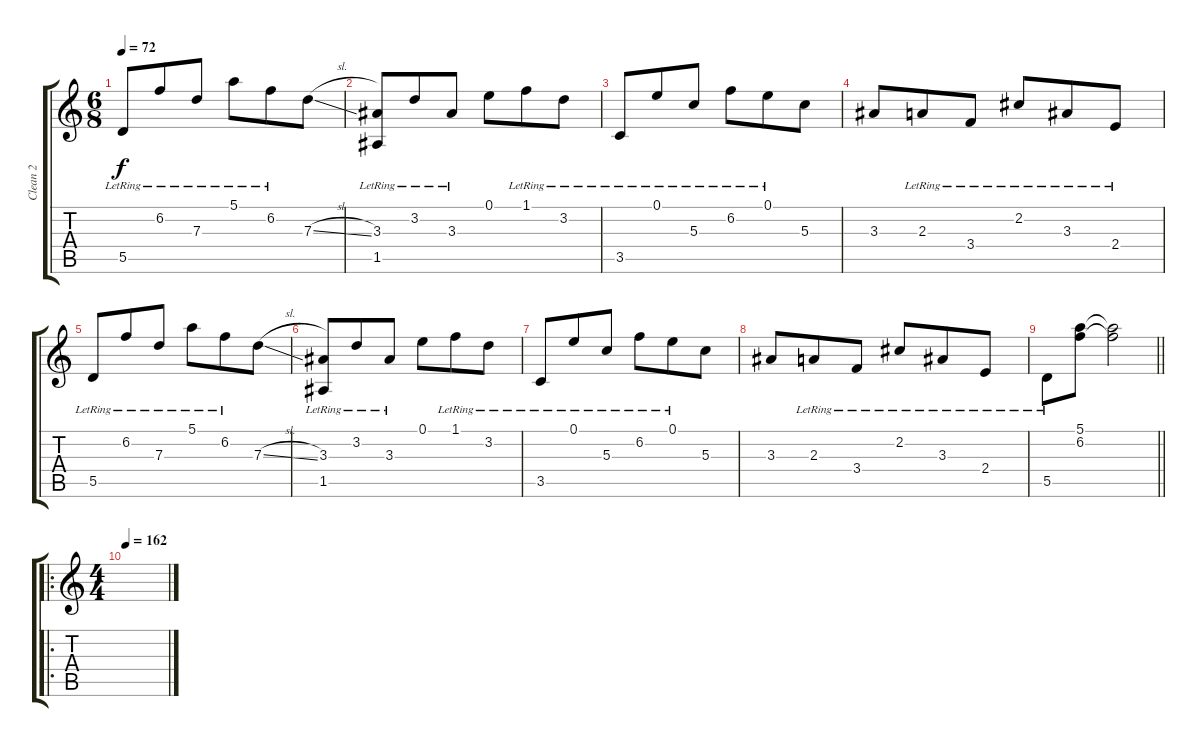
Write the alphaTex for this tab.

\track ("Clean 2" "Clean 2") {instrument electricguitarclean}
\staff {score tabs}
\tuning (E4 B3 G3 D3 A2 D2) {hide}
\ts (6 8)
\tempo 72
\clef g2
\ks c
5.5{lr}.8{dy f} 6.2{lr}.8 7.3{lr}.8 5.1{lr}.8 6.2{lr}.8 7.3{sl}.8 |
(3.3{lr} 1.5{lr}).8 3.2{lr}.8 3.3{lr}.8 0.1.8 1.1{lr}.8 3.2{lr}.8 |
3.5{lr}.8 0.1{lr}.8 5.3{lr}.8 6.2{lr}.8 0.1{lr}.8 5.3.8 |
3.3.8 2.3{lr}.8 3.4{lr}.8 2.2{lr}.8 3.3{lr}.8 2.4{lr}.8 |
5.5{lr}.8 6.2{lr}.8 7.3{lr}.8 5.1{lr}.8 6.2{lr}.8 7.3{sl}.8 |
(3.3{lr} 1.5{lr}).8 3.2{lr}.8 3.3{lr}.8 0.1.8 1.1{lr}.8 3.2{lr}.8 |
3.5{lr}.8 0.1{lr}.8 5.3{lr}.8 6.2{lr}.8 0.1{lr}.8 5.3.8 |
3.3.8 2.3{lr}.8 3.4{lr}.8 2.2{lr}.8 3.3{lr}.8 2.4{lr}.8 |
\barLineRight lightlight
5.5{lr}.8 (5.1 6.2).8 (5.1{t} 6.2{t}).2 |
\ro
\ts (4 4)
\tempo 162
